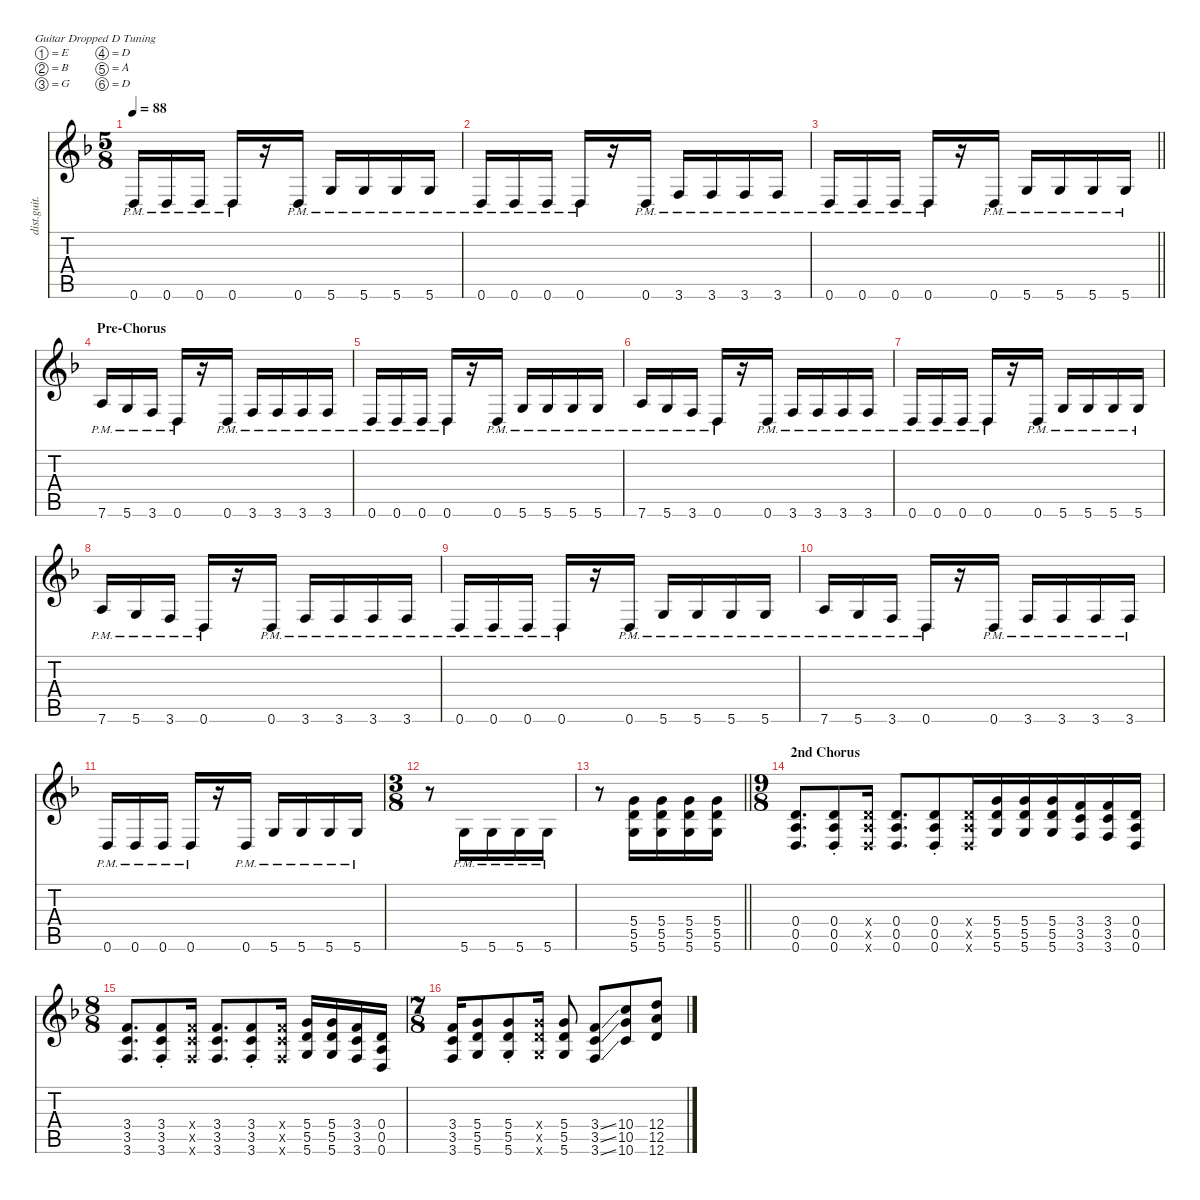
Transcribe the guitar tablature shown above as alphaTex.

\defaultSystemsLayout 4
\hideDynamics
\bracketExtendMode nobrackets
\otherSystemsTrackNameOrientation horizontal
\track ("Guitar, distortion" "dist.guit.") {instrument distortionguitar}
\staff {score tabs}
\tuning (E4 B3 G3 D3 A2 D2)
\ts (5 8)
\tempo 88
\clef g2
\ks dminor
0.6{pm acc forcenatural}.16{dy f beam Up} 0.6{pm acc forcenatural}.16{beam Up beam merge} 0.6{pm acc forcenatural}.16{beam Up beam split} 0.6{pm acc forcenatural}.16{beam Up} r.16{beam Up} 0.6{pm acc forcenatural}.16{beam Up} 5.6{pm acc forcenatural}.16{beam Up} 5.6{pm acc forcenatural}.16{beam Up beam merge} 5.6{pm acc forcenatural}.16{beam Up} 5.6{pm acc forcenatural}.16{beam Up} |
0.6{pm acc forcenatural}.16{beam Up} 0.6{pm acc forcenatural}.16{beam Up beam merge} 0.6{pm acc forcenatural}.16{beam Up beam split} 0.6{pm acc forcenatural}.16{beam Up} r.16{beam Up} 0.6{pm acc forcenatural}.16{beam Up} 3.6{pm acc forcenatural}.16{beam Up} 3.6{pm acc forcenatural}.16{beam Up beam merge} 3.6{pm acc forcenatural}.16{beam Up} 3.6{pm acc forcenatural}.16{beam Up} |
\barLineRight lightlight
0.6{pm acc forcenatural}.16{beam Up} 0.6{pm acc forcenatural}.16{beam Up beam merge} 0.6{pm acc forcenatural}.16{beam Up beam split} 0.6{pm acc forcenatural}.16{beam Up} r.16{beam Up} 0.6{pm acc forcenatural}.16{beam Up} 5.6{pm acc forcenatural}.16{beam Up} 5.6{pm acc forcenatural}.16{beam Up beam merge} 5.6{pm acc forcenatural}.16{beam Up} 5.6{pm acc forcenatural}.16{beam Up} |
\section ("" "Pre-Chorus")
7.6{pm acc forcenatural}.16{beam Up} 5.6{pm acc forcenatural}.16{beam Up beam merge} 3.6{pm acc forcenatural}.16{beam Up beam split} 0.6{pm acc forcenatural}.16{beam Up} r.16{beam Up} 0.6{pm acc forcenatural}.16{beam Up} 3.6{pm acc forcenatural}.16{beam Up} 3.6{pm acc forcenatural}.16{beam Up beam merge} 3.6{pm acc forcenatural}.16{beam Up} 3.6{pm acc forcenatural}.16{beam Up} |
0.6{pm acc forcenatural}.16{beam Up} 0.6{pm acc forcenatural}.16{beam Up beam merge} 0.6{pm acc forcenatural}.16{beam Up beam split} 0.6{pm acc forcenatural}.16{beam Up} r.16{beam Up} 0.6{pm acc forcenatural}.16{beam Up} 5.6{pm acc forcenatural}.16{beam Up} 5.6{pm acc forcenatural}.16{beam Up beam merge} 5.6{pm acc forcenatural}.16{beam Up} 5.6{pm acc forcenatural}.16{beam Up} |
7.6{pm acc forcenatural}.16{beam Up} 5.6{pm acc forcenatural}.16{beam Up beam merge} 3.6{pm acc forcenatural}.16{beam Up beam split} 0.6{pm acc forcenatural}.16{beam Up} r.16{beam Up} 0.6{pm acc forcenatural}.16{beam Up} 3.6{pm acc forcenatural}.16{beam Up} 3.6{pm acc forcenatural}.16{beam Up beam merge} 3.6{pm acc forcenatural}.16{beam Up} 3.6{pm acc forcenatural}.16{beam Up} |
0.6{pm acc forcenatural}.16{beam Up} 0.6{pm acc forcenatural}.16{beam Up beam merge} 0.6{pm acc forcenatural}.16{beam Up beam split} 0.6{pm acc forcenatural}.16{beam Up} r.16{beam Up} 0.6{pm acc forcenatural}.16{beam Up} 5.6{pm acc forcenatural}.16{beam Up} 5.6{pm acc forcenatural}.16{beam Up beam merge} 5.6{pm acc forcenatural}.16{beam Up} 5.6{pm acc forcenatural}.16{beam Up} |
7.6{pm acc forcenatural}.16{beam Up} 5.6{pm acc forcenatural}.16{beam Up beam merge} 3.6{pm acc forcenatural}.16{beam Up beam split} 0.6{pm acc forcenatural}.16{beam Up} r.16{beam Up} 0.6{pm acc forcenatural}.16{beam Up} 3.6{pm acc forcenatural}.16{beam Up} 3.6{pm acc forcenatural}.16{beam Up beam merge} 3.6{pm acc forcenatural}.16{beam Up} 3.6{pm acc forcenatural}.16{beam Up} |
0.6{pm acc forcenatural}.16{beam Up} 0.6{pm acc forcenatural}.16{beam Up beam merge} 0.6{pm acc forcenatural}.16{beam Up beam split} 0.6{pm acc forcenatural}.16{beam Up} r.16{beam Up} 0.6{pm acc forcenatural}.16{beam Up} 5.6{pm acc forcenatural}.16{beam Up} 5.6{pm acc forcenatural}.16{beam Up beam merge} 5.6{pm acc forcenatural}.16{beam Up} 5.6{pm acc forcenatural}.16{beam Up} |
7.6{pm acc forcenatural}.16{beam Up} 5.6{pm acc forcenatural}.16{beam Up beam merge} 3.6{pm acc forcenatural}.16{beam Up beam split} 0.6{pm acc forcenatural}.16{beam Up} r.16{beam Up} 0.6{pm acc forcenatural}.16{beam Up} 3.6{pm acc forcenatural}.16{beam Up} 3.6{pm acc forcenatural}.16{beam Up beam merge} 3.6{pm acc forcenatural}.16{beam Up} 3.6{pm acc forcenatural}.16{beam Up} |
0.6{pm acc forcenatural}.16{beam Up} 0.6{pm acc forcenatural}.16{beam Up beam merge} 0.6{pm acc forcenatural}.16{beam Up beam split} 0.6{pm acc forcenatural}.16{beam Up} r.16{beam Up} 0.6{pm acc forcenatural}.16{beam Up} 5.6{pm acc forcenatural}.16{beam Up} 5.6{pm acc forcenatural}.16{beam Up beam merge} 5.6{pm acc forcenatural}.16{beam Up} 5.6{pm acc forcenatural}.16{beam Up} |
\ts (3 8)
\beaming (8 3)
r.8{beam Down} 5.6{pm acc forcenatural}.16{beam Up} 5.6{pm acc forcenatural}.16{beam Up beam merge} 5.6{pm acc forcenatural}.16{beam Up} 5.6{pm acc forcenatural}.16{beam Up} |
\barLineRight lightlight
r.8{instrument distortionguitar beam Down} (5.4{acc forcenatural} 5.5{acc forcenatural} 5.6{acc forcenatural}).16{beam Up} (5.4{acc forcenatural} 5.5{acc forcenatural} 5.6{acc forcenatural}).16{beam Up beam merge} (5.4{acc forcenatural} 5.5{acc forcenatural} 5.6{acc forcenatural}).16{beam Up} (5.4{acc forcenatural} 5.5{acc forcenatural} 5.6{acc forcenatural}).16{beam Up} |
\ts (9 8)
\beaming (8 3 2 4)
\section ("" "2nd Chorus")
(0.4{acc forcenatural} 0.5{acc forcenatural} 0.6{acc forcenatural}).8{d beam Up} (0.4{st acc forcenatural} 0.5{st acc forcenatural} 0.6{st acc forcenatural}).8{beam Up} (0.4{x acc forcenatural} 0.5{x acc forcenatural} 0.6{x acc forcenatural}).16{beam Up} (0.4{acc forcenatural} 0.5{acc forcenatural} 0.6{acc forcenatural}).8{d beam Up} (0.4{st acc forcenatural} 0.5{st acc forcenatural} 0.6{st acc forcenatural}).8{beam Up beam merge} (0.4{x acc forcenatural} 0.5{x acc forcenatural} 0.6{x acc forcenatural}).16{beam Up} (5.4{acc forcenatural} 5.5{acc forcenatural} 5.6{acc forcenatural}).16{beam Up} (5.4{acc forcenatural} 5.5{acc forcenatural} 5.6{acc forcenatural}).16{beam Up} (5.4{acc forcenatural} 5.5{acc forcenatural} 5.6{acc forcenatural}).16{beam Up} (3.4{acc forcenatural} 3.5{acc forcenatural} 3.6{acc forcenatural}).16{beam Up} (3.4{acc forcenatural} 3.5{acc forcenatural} 3.6{acc forcenatural}).16{beam Up} (0.4{acc forcenatural} 0.5{acc forcenatural} 0.6{acc forcenatural}).16{beam Up} |
\ts (8 8)
\beaming (8 3 2 3)
(3.4{acc forcenatural} 3.5{acc forcenatural} 3.6{acc forcenatural}).8{d beam Up beam merge} (3.4{st acc forcenatural} 3.5{st acc forcenatural} 3.6{st acc forcenatural}).8{beam Up beam merge} (3.4{x acc forcenatural} 3.5{x acc forcenatural} 3.6{x acc forcenatural}).16{beam Up beam split} (3.4{acc forcenatural} 3.5{acc forcenatural} 3.6{acc forcenatural}).8{d beam Up beam merge} (3.4{st acc forcenatural} 3.5{st acc forcenatural} 3.6{st acc forcenatural}).8{beam Up beam merge} (3.4{x acc forcenatural} 3.5{x acc forcenatural} 3.6{x acc forcenatural}).16{beam Up beam split} (5.4{acc forcenatural} 5.5{acc forcenatural} 5.6{acc forcenatural}).16{beam Up} (5.4{acc forcenatural} 5.5{acc forcenatural} 5.6{acc forcenatural}).16{beam Up beam merge} (3.4{acc forcenatural} 3.5{acc forcenatural} 3.6{acc forcenatural}).16{beam Up} (0.4{acc forcenatural} 0.5{acc forcenatural} 0.6{acc forcenatural}).16{beam Up} |
\ts (7 8)
\beaming (8 3 2 2)
(3.4{acc forcenatural} 3.5{acc forcenatural} 3.6{acc forcenatural}).16{beam Up} (5.4{acc forcenatural} 5.5{acc forcenatural} 5.6{acc forcenatural}).8{beam Up beam merge} (5.4{st acc forcenatural} 5.5{st acc forcenatural} 5.6{st acc forcenatural}).8{beam Up beam merge} (5.4{x acc forcenatural} 5.5{x acc forcenatural} 5.6{x acc forcenatural}).16{beam Up} (5.4{acc forcenatural} 5.5{acc forcenatural} 5.6{acc forcenatural}).8{beam Up beam split} (3.4{ss acc forcenatural} 3.5{ss acc forcenatural} 3.6{ss acc forcenatural}).8{beam Up beam merge} (10.4{acc forcenatural} 10.5{acc forcenatural} 10.6{acc forcenatural}).8{beam Up beam merge} (12.4{acc forcenatural} 12.5{acc forcenatural} 12.6{acc forcenatural}).8{beam Up}
